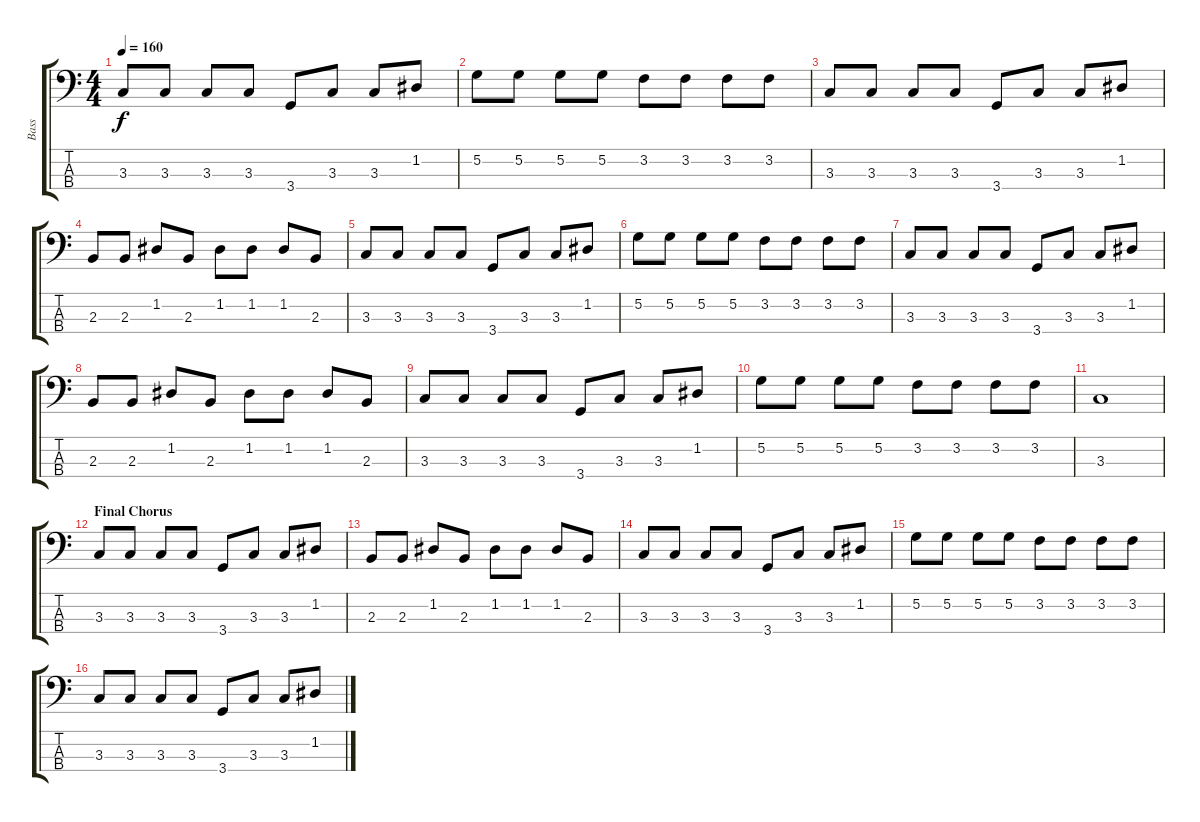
\track ("Bass" "Bass") {instrument electricbassfinger}
\staff {score tabs}
\tuning (G2 D2 A1 E1) {hide}
\ts (4 4)
\tempo 160
\clef f4
\ks c
3.3.8{dy f} 3.3.8 3.3.8 3.3.8 3.4.8 3.3.8 3.3.8 1.2.8 |
5.2.8 5.2.8 5.2.8 5.2.8 3.2.8 3.2.8 3.2.8 3.2.8 |
3.3.8 3.3.8 3.3.8 3.3.8 3.4.8 3.3.8 3.3.8 1.2.8 |
2.3.8 2.3.8 1.2.8 2.3.8 1.2.8 1.2.8 1.2.8 2.3.8 |
3.3.8 3.3.8 3.3.8 3.3.8 3.4.8 3.3.8 3.3.8 1.2.8 |
5.2.8 5.2.8 5.2.8 5.2.8 3.2.8 3.2.8 3.2.8 3.2.8 |
3.3.8 3.3.8 3.3.8 3.3.8 3.4.8 3.3.8 3.3.8 1.2.8 |
2.3.8 2.3.8 1.2.8 2.3.8 1.2.8 1.2.8 1.2.8 2.3.8 |
3.3.8 3.3.8 3.3.8 3.3.8 3.4.8 3.3.8 3.3.8 1.2.8 |
5.2.8 5.2.8 5.2.8 5.2.8 3.2.8 3.2.8 3.2.8 3.2.8 |
3.3.1 |
\section ("" "Final Chorus")
3.3.8 3.3.8 3.3.8 3.3.8 3.4.8 3.3.8 3.3.8 1.2.8 |
2.3.8 2.3.8 1.2.8 2.3.8 1.2.8 1.2.8 1.2.8 2.3.8 |
3.3.8 3.3.8 3.3.8 3.3.8 3.4.8 3.3.8 3.3.8 1.2.8 |
5.2.8 5.2.8 5.2.8 5.2.8 3.2.8 3.2.8 3.2.8 3.2.8 |
3.3.8 3.3.8 3.3.8 3.3.8 3.4.8 3.3.8 3.3.8 1.2.8
